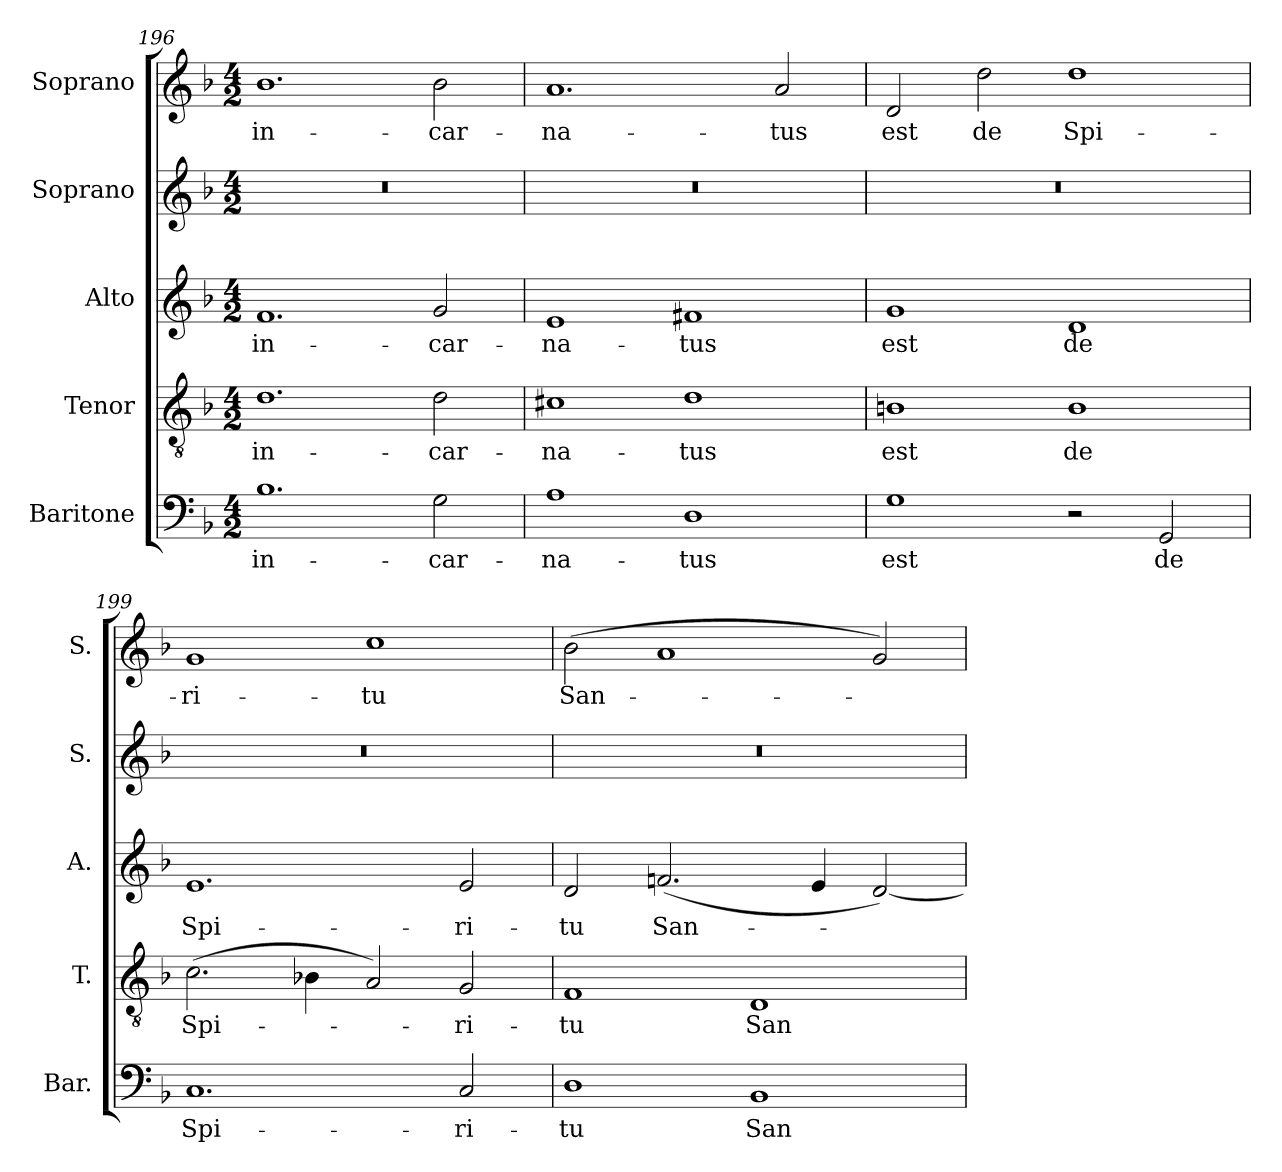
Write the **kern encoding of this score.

**kern	**text	**kern	**text	**kern	**text	**kern	**kern	**text
*part5	*part5	*part4	*part4	*part3	*part3	*part2	*part1	*part1
*staff5	*staff5	*staff4	*staff4	*staff3	*staff3	*staff2	*staff1	*staff1
*I"Baritone	*	*I"Tenor	*	*I"Alto	*	*I"Soprano	*I"Soprano	*
*I'Bar.	*	*I'T.	*	*I'A.	*	*I'S.	*I'S.	*
*clefF4	*	*clefGv2	*	*clefG2	*	*clefG2	*clefG2	*
*	*	*ITrd7c12	*	*	*	*	*	*
*k[b-]	*	*k[b-]	*	*k[b-]	*	*k[b-]	*k[b-]	*
*F:	*	*F:	*	*F:	*	*F:	*F:	*
*M4/2	*	*M4/2	*	*M4/2	*	*M4/2	*M4/2	*
=196	=196	=196	=196	=196	=196	=196	=196	=196
!	!LO:LY:b:color=#000000	!	!	!	!	!	!	!
!	!	!	!LO:LY:b:color=#000000	!	!	!	!	!
!	!	!	!	!	!LO:LY:b:color=#000000	!LO:N:vis=1	!	!
!	!	!	!	!	!	!	!	!LO:LY:b:color=#000000
1.B-i	in-	1.Di	in-	1.fi	in-	0r	1.b-i	in-
!	!LO:LY:b:color=#000000	!	!	!	!	!	!	!
!	!	!	!LO:LY:b:color=#000000	!	!	!	!	!
!	!	!	!	!	!LO:LY:b:color=#000000	!	!	!
!	!	!	!	!	!	!	!	!LO:LY:b:color=#000000
2Gi\	-car-	2Di\	-car-	2gi/	-car-	.	2b-i\	-car-
=197	=197	=197	=197	=197	=197	=197	=197	=197
!	!LO:LY:b:color=#000000	!	!	!	!	!	!	!
!	!	!	!LO:LY:b:color=#000000	!	!	!	!	!
!	!	!	!	!	!LO:LY:b:color=#000000	!LO:N:vis=1	!	!
!	!	!	!	!	!	!	!	!LO:LY:b:color=#000000
1Ai	-na-	1C#Xi	-na-	1ei	-na-	0r	1.ai	-na-
!	!LO:LY:b:color=#000000	!	!	!	!	!	!	!
!	!	!	!LO:LY:b:color=#000000	!	!	!	!	!
!	!	!	!	!	!LO:LY:b:color=#000000	!	!	!
1Di	-tus	1Di	-tus	1f#Xi	-tus	.	.	.
!	!	!	!	!	!	!	!	!LO:LY:b:color=#000000
.	.	.	.	.	.	.	2ai/	-tus
=198	=198	=198	=198	=198	=198	=198	=198	=198
!	!LO:LY:b:color=#000000	!	!	!	!	!	!	!
!	!	!	!LO:LY:b:color=#000000	!	!	!	!	!
!	!	!	!	!	!LO:LY:b:color=#000000	!LO:N:vis=1	!	!
!	!	!	!	!	!	!	!	!LO:LY:b:color=#000000
1Gi	est	1BBni	est	1gi	est	0r	2di/	est
!	!	!	!	!	!	!	!	!LO:LY:b:color=#000000
.	.	.	.	.	.	.	2ddi\	de
!	!	!	!LO:LY:b:color=#000000	!	!	!	!	!
!	!	!	!	!	!LO:LY:b:color=#000000	!	!	!
!	!	!	!	!	!	!	!	!LO:LY:b:color=#000000
2r	.	1BBi	de	1di	de	.	1ddi	Spi-
!	!LO:LY:b:color=#000000	!	!	!	!	!	!	!
2GGi/	de	.	.	.	.	.	.	.
=199	=199	=199	=199	=199	=199	=199	=199	=199
!	!LO:LY:b:color=#000000	!	!	!	!	!	!	!
!	!	!	!LO:LY:b:color=#000000	!	!	!	!	!
!	!	!	!	!	!LO:LY:b:color=#000000	!LO:N:vis=1	!	!
!	!	!	!	!	!	!	!	!LO:LY:b:color=#000000
1.Ci	Spi-	(2.Ci\	Spi-	1.ei	Spi-	0r	1gi	-ri-
.	.	4BB-Xi\	.	.	.	.	.	.
!	!	!	!	!	!	!	!	!LO:LY:b:color=#000000
.	.	2AAi/)	.	.	.	.	1cci	-tu
!	!LO:LY:b:color=#000000	!	!	!	!	!	!	!
!	!	!	!LO:LY:b:color=#000000	!	!	!	!	!
!	!	!	!	!	!LO:LY:b:color=#000000	!	!	!
2Ci/	-ri-	2GGi/	-ri-	2ei/	-ri-	.	.	.
=200	=200	=200	=200	=200	=200	=200	=200	=200
!	!LO:LY:b:color=#000000	!	!	!	!	!	!	!
!	!	!	!LO:LY:b:color=#000000	!	!	!	!	!
!	!	!	!	!	!LO:LY:b:color=#000000	!LO:N:vis=1	!	!
!	!	!	!	!	!	!	!	!LO:LY:b:color=#000000
1Di	-tu	1FFi	-tu	2di/	-tu	0r	(2b-i\	San-
!	!	!	!	!	!LO:LY:b:color=#000000	!	!	!
.	.	.	.	(2.fni/	San-	.	1ai	.
!	!LO:LY:b:color=#000000	!	!	!	!	!	!	!
!	!	!	!LO:LY:b:color=#000000	!	!	!	!	!
1BB-i	San-	1DDi	San-	.	.	.	.	.
.	.	.	.	4ei/	.	.	.	.
.	.	.	.	[2di/)	.	.	2gi/)	.
=	=	=	=	=	=	=	=	=
*-	*-	*-	*-	*-	*-	*-	*-	*-
